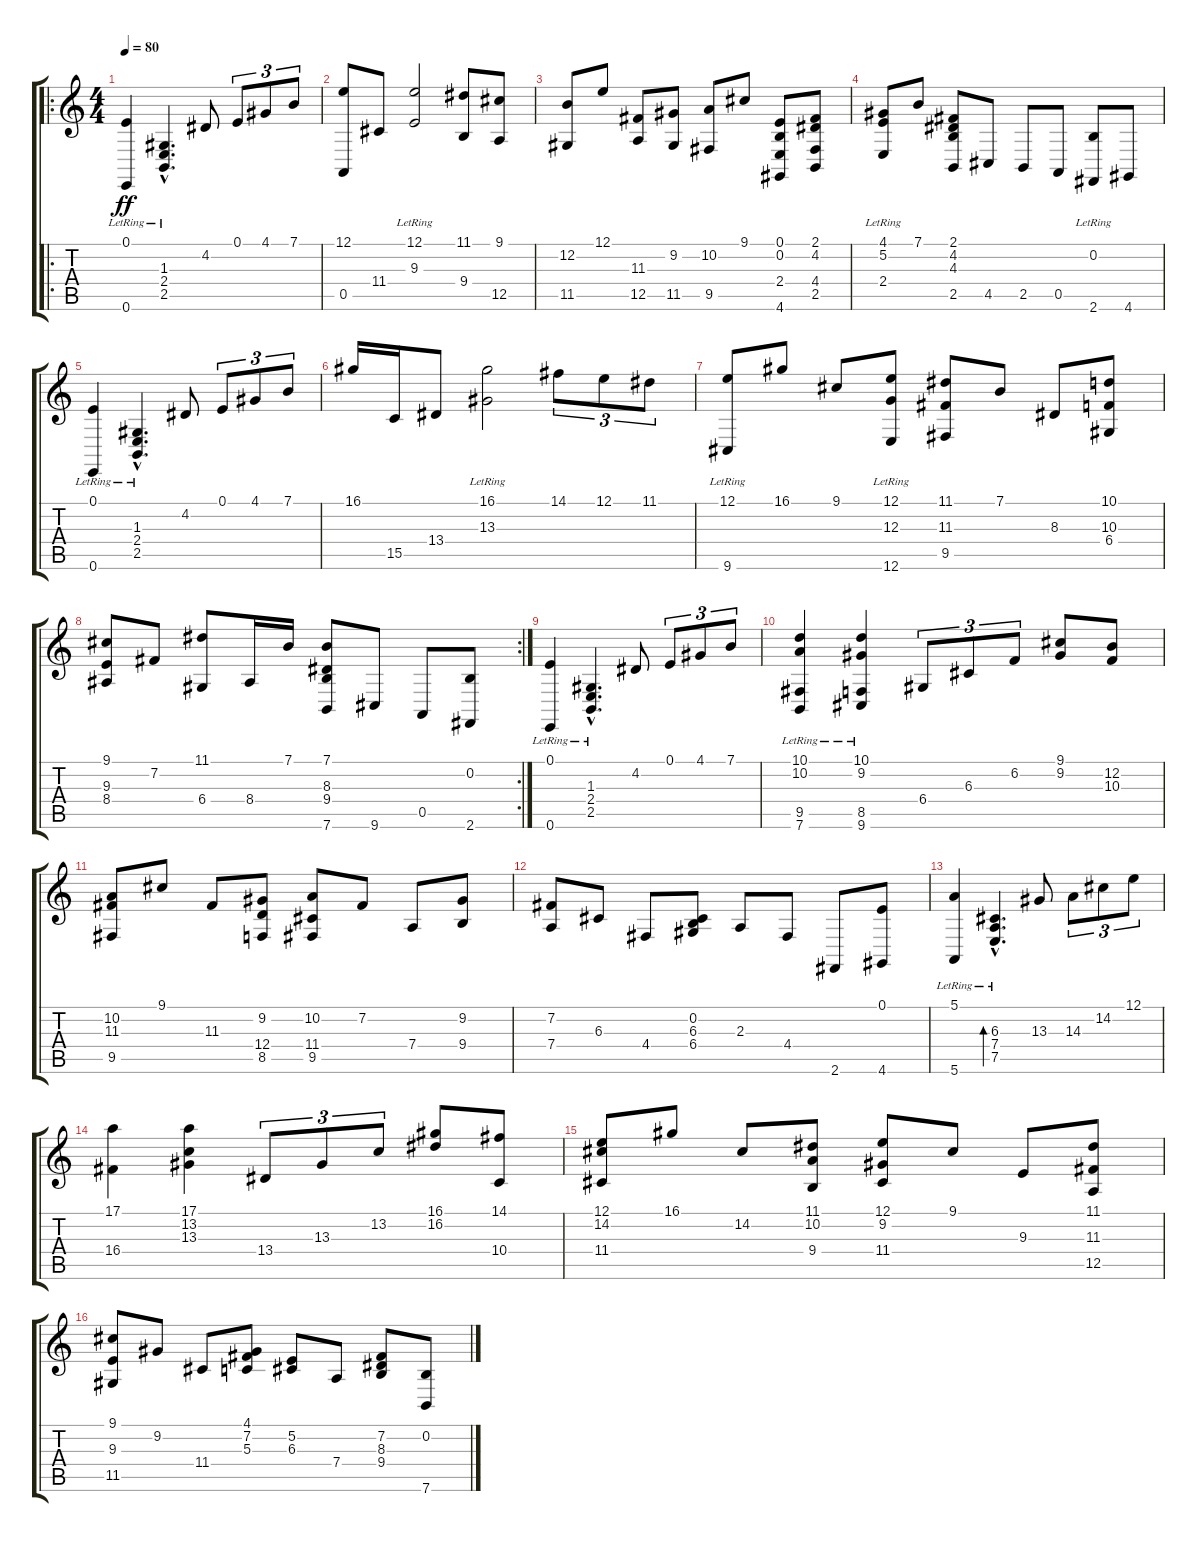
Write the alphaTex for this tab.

\track "" {instrument harpsichord}
\staff {score tabs}
\tuning (E4 B3 G3 D3 A2 E2) {hide}
\ro
\ts (4 4)
\tempo 80
\clef g2
\ks c
(0.1 0.6{lr}).4{dy ff instrument harpsichord} (1.3{hac} 2.4{hac} 2.5{hac lr}).4{d} 4.2.8 0.1.8{tu (3 2)} 4.1.8{tu (3 2)} 7.1.8{tu (3 2)} |
(12.1 0.5).8 11.4.8 (12.1{lr} 9.3{lr}).2 (11.1 9.4).8 (9.1 12.5).8 |
(12.2 11.5).8 12.1.8 (11.3 12.5).8 (9.2 11.5).8 (10.2 9.5).8 9.1.8 (0.1 0.2 2.4 4.6).8 (2.1 4.2 4.4 2.5).8 |
(4.1 5.2 2.4{lr}).8 7.1.8 (2.1 4.2 4.3 2.5).8 4.5.8 2.5.8 0.5.8 (0.2 2.6{lr}).8 4.6.8 |
(0.1 0.6{lr}).4 (1.3{hac} 2.4{hac} 2.5{hac lr}).4{d} 4.2.8 0.1.8{tu (3 2)} 4.1.8{tu (3 2)} 7.1.8{tu (3 2)} |
16.1.16 15.5.16 13.4.8 (16.1{lr} 13.3{lr}).2 14.1.8{tu (3 2)} 12.1.8{tu (3 2)} 11.1.8{tu (3 2)} |
(12.1 9.6{lr}).8 16.1.8 9.1.8 (12.1 12.3 12.6{lr}).8 (11.1 11.3 9.5).8 7.1.8 8.3.8 (10.1 10.3 6.4).8 |
\rc 2
(9.1 9.3 8.4).8 7.2.8 (11.1 6.4).8 8.4.16 7.1.16 (7.1 8.3 9.4 7.6).8 9.6.8 0.5.8 (0.2 2.6).8 |
(0.1{lr} 0.6{lr}).4 (1.3{hac lr} 2.4{hac lr} 2.5{hac lr}).4{d} 4.2.8 0.1.8{tu (3 2)} 4.1.8{tu (3 2)} 7.1.8{tu (3 2)} |
(10.1{lr} 10.2{lr} 9.5{lr} 7.6{lr}).4 (10.1{lr} 9.2{lr} 8.5{lr} 9.6{lr}).4 6.4.8{tu (3 2)} 6.3.8{tu (3 2)} 6.2.8{tu (3 2)} (9.1 9.2).8 (12.2 10.3).8 |
(10.2 11.3 9.5).8 9.1.8 11.3.8 (9.2 12.4 8.5).8 (10.2 11.4 9.5).8 7.2.8 7.4.8 (9.2 9.4).8 |
(7.2 7.4).8 6.3.8 4.4.8 (0.2 6.3 6.4).8 2.3.8 4.4.8 2.6.8 (0.1 4.6).8 |
(5.1 5.6{lr}).4 (6.3{hac} 7.4{hac lr} 7.5{hac lr}).4{d bd 240} 13.3.8 14.3.8{tu (3 2)} 14.2.8{tu (3 2)} 12.1.8{tu (3 2)} |
(17.1 16.4).4 (17.1 13.2 13.3).4 13.4.8{tu (3 2)} 13.3.8{tu (3 2)} 13.2.8{tu (3 2)} (16.1 16.2).8 (14.1 10.4).8 |
(12.1 14.2 11.4).8 16.1.8 14.2.8 (11.1 10.2 9.4).8 (12.1 9.2 11.4).8 9.1.8 9.3.8 (11.1 11.3 12.5).8 |
(9.1 9.3 11.5).8 9.2.8 11.4.8 (4.1 7.2 5.3).8 (5.2 6.3).8 7.4.8 (7.2 8.3 9.4).8 (0.2 7.6).8
